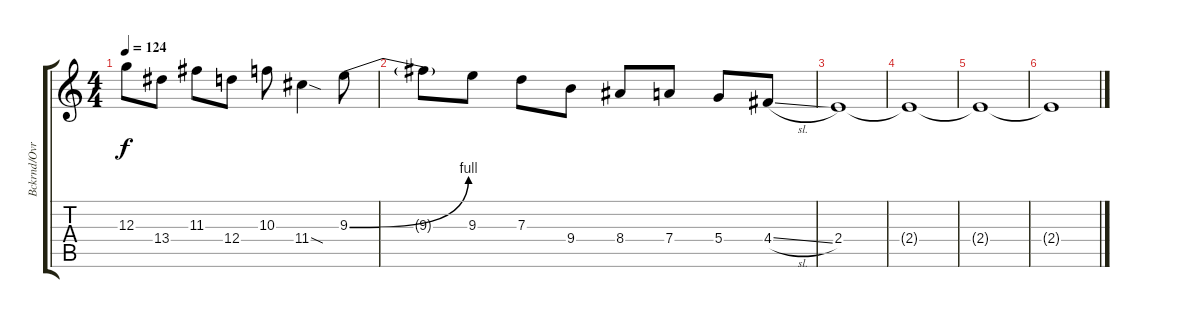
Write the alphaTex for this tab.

\track ("Bckrnd/Ovrdb" "Bckrnd/Ovr") {instrument distortionguitar}
\staff {score tabs}
\tuning (E4 B3 G3 D3 A2 E2) {hide}
\ts (4 4)
\tempo 124
\clef g2
\ks c
12.3.8{dy f} 13.4.8 11.3.8 12.4.8 10.3.8 11.4{sod}.4 9.3{be (bend 0 0 60 4)}.8 |
9.3{t}.8 9.3.8 7.3.8 9.4.8 8.4.8 7.4.8 5.4.8 4.4{sl}.8 |
2.4.1 |
2.4{t}.1 |
2.4{t}.1 |
2.4{t}.1
